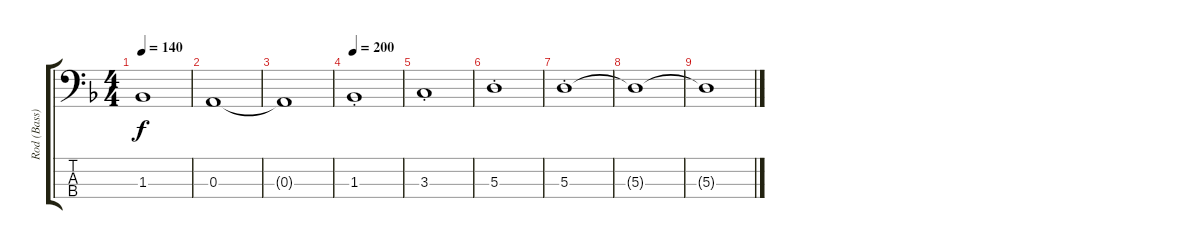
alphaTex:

\track ("Rod (Bass)" "Rod (Bass)") {instrument electricbassfinger}
\staff {score tabs}
\tuning (G2 D2 A1 E1) {hide}
\ts (4 4)
\tempo 140
\clef f4
\ks f
1.3{t}.1{dy f} |
0.3.1 |
0.3{t}.1 |
\tempo 200
1.3{st}.1 |
3.3{st}.1 |
5.3{st}.1 |
5.3{st}.1 |
5.3{t}.1 |
5.3{t}.1
